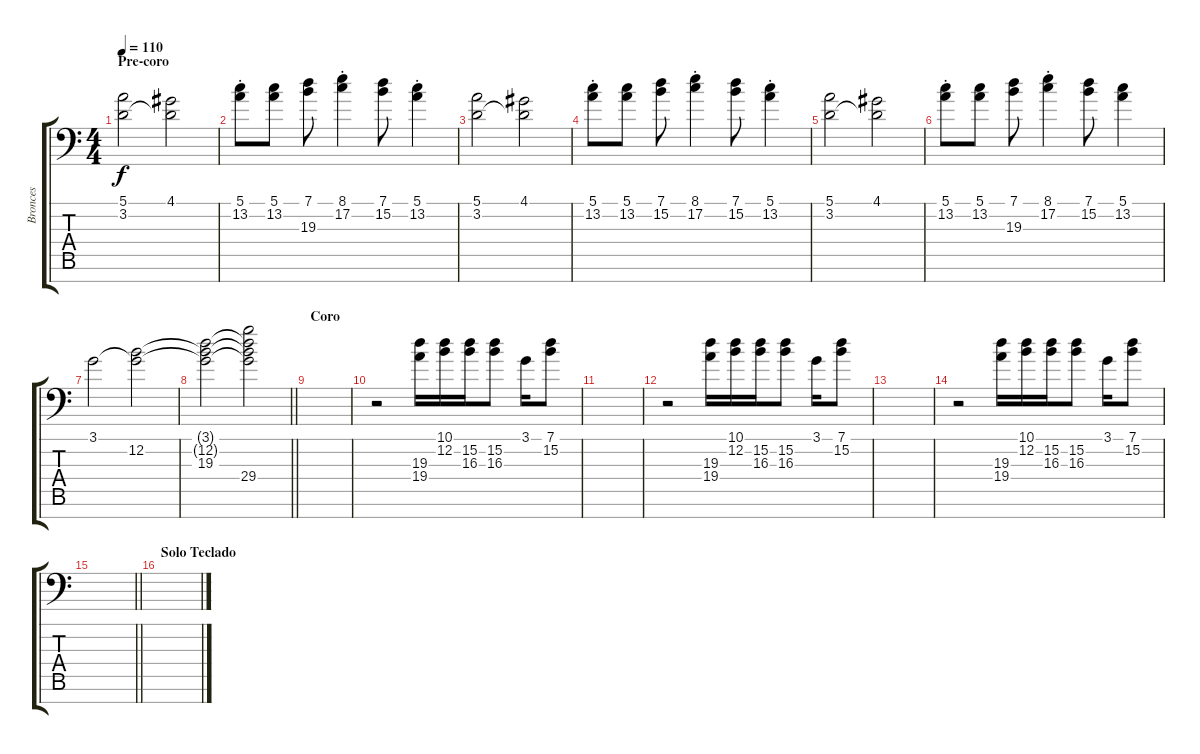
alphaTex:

\track ("Bronces" "Bronces") {instrument brasssection}
\staff {score tabs}
\tuning (E4 B3 G3 D3 A2 E2 C-1) {hide}
\ts (4 4)
\section ("" "Pre-coro")
\tempo 110
\clef f4
\ks c
(5.1 3.2).2{dy f} (4.1 3.2{t}).2 |
(5.1{st} 13.2).8 (5.1 13.2).8 (7.1 19.3).8 (8.1{st} 17.2{st}).4 (7.1 15.2).8 (5.1{st} 13.2{st}).4 |
(5.1 3.2).2 (4.1 3.2{t}).2 |
(5.1{st} 13.2).8 (5.1 13.2).8 (7.1 15.2).8 (8.1{st} 17.2{st}).4 (7.1 15.2).8 (5.1{st} 13.2{st}).4 |
(5.1 3.2).2 (4.1 3.2{t}).2 |
(5.1{st} 13.2).8 (5.1 13.2).8 (7.1 19.3).8 (8.1{st} 17.2{st}).4 (7.1 15.2).8 (5.1 13.2).4 |
3.1.2 (3.1{t} 12.2).2 |
\barLineRight lightlight
(3.1{t} 12.2{t} 19.3).2 (3.1{t} 12.2{t} 19.3{t} 29.4).2 |
\section ("" "Coro")
|
r.2 (19.3 19.4).16 (10.1 12.2).16 (15.2 16.3).16 (15.2 16.3).8 3.1.16 (7.1 15.2).8 |
|
r.2 (19.3 19.4).16 (10.1 12.2).16 (15.2 16.3).16 (15.2 16.3).8 3.1.16 (7.1 15.2).8 |
|
r.2 (19.3 19.4).16 (10.1 12.2).16 (15.2 16.3).16 (15.2 16.3).8 3.1.16 (7.1 15.2).8 |
\barLineRight lightlight
|
\section ("" "Solo Teclado")
